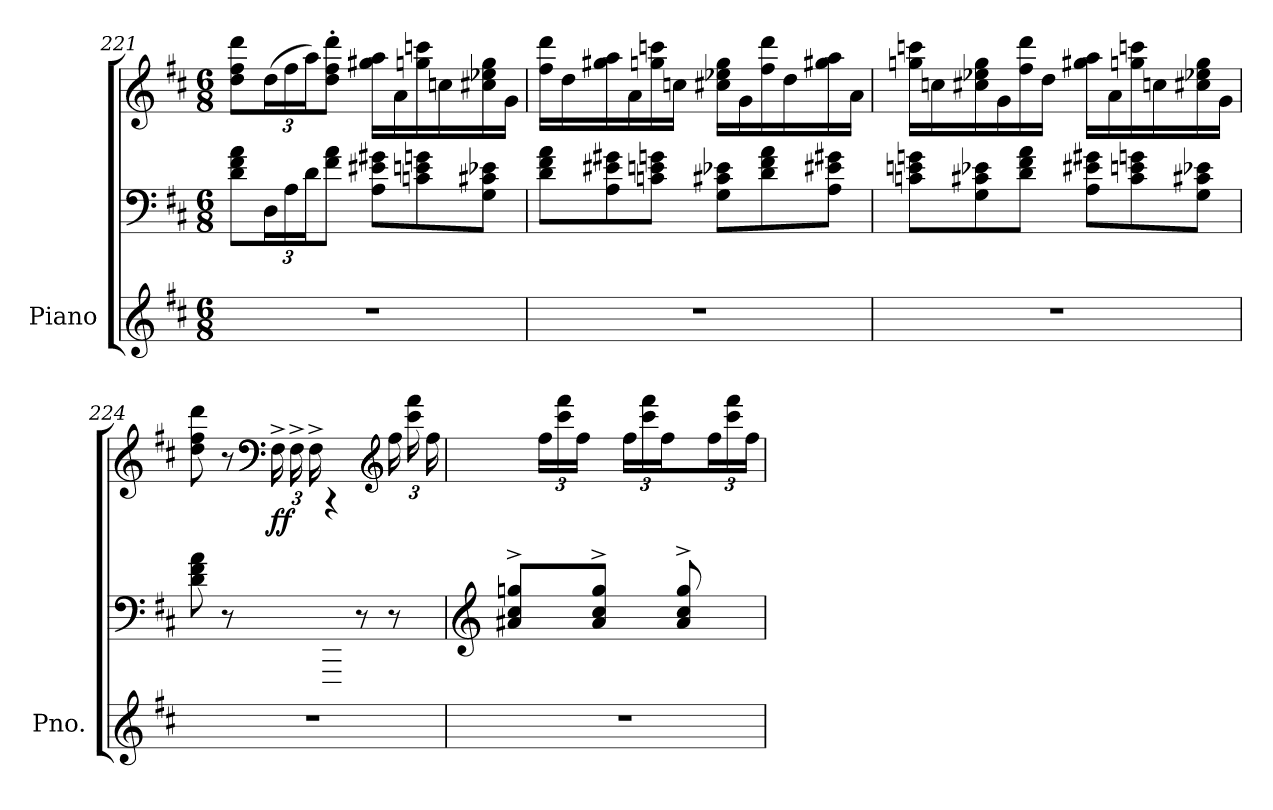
**kern	**kern	**kern	**dynam
*part1	*part1	*part1	*part1
*staff3	*staff2	*staff1	*staff1/2/3
*I"Piano	*	*	*
*I'Pno.	*	*	*
!!LO:LB:g=z
*clefG2	*clefF4	*clefG2	*
*k[f#c#]	*k[f#c#]	*k[f#c#]	*
*M6/8	*M6/8	*M6/8	*
=221	=221	=221	=221
2.r	8d\ 8f#\ 8a\L	8dd\ 8ff#\ 8ddd\L	.
*	*Xbrackettup	*Xbrackettup	*
.	24D\L	(24dd\L	.
.	24A\	24ff#\	.
.	24d\J	24aa\J)	.
.	8f#\ 8a\J	8dd\' 8ff#\' 8ddd\'J	.
.	8A\ 8e#X\ 8g#X\L	16gg#X\ 16aa\LL	.
.	.	16a\	.
.	8cn\ 8en\ 8gn\	16ggn\ 16cccn\	.
.	.	16ccn\	.
.	8G\ 8c#X\ 8e-X\J	16cc#X\ 16ee-X\ 16gg\	.
.	.	16g\JJ	.
=222	=222	=222	=222
2.r	8d\ 8f#\ 8a\L	16ff#\ 16ddd\LL	.
.	.	16dd\	.
.	8A\ 8e#X\ 8g#X\	16gg#X\ 16aa\	.
.	.	16a\	.
.	8cn\ 8en\ 8gn\J	16ggn\ 16cccn\	.
.	.	16ccn\JJ	.
.	8G\ 8c#X\ 8e-X\L	16cc#X\ 16ee-X\ 16gg\LL	.
.	.	16g\	.
.	8d\ 8f#\ 8a\	16ff#\ 16ddd\	.
.	.	16dd\	.
.	8A\ 8e#X\ 8g#X\J	16gg#X\ 16aa\	.
.	.	16a\JJ	.
!!LO:LB:g=z
=223	=223	=223	=223
2.r	8cn\ 8en\ 8gn\L	16ggn\ 16cccn\LL	.
.	.	16ccn\	.
.	8G\ 8c#X\ 8e-X\	16cc#X\ 16ee-X\ 16gg\	.
.	.	16g\	.
.	8d\ 8f#\ 8a\J	16ff#\ 16ddd\	.
.	.	16dd\JJ	.
.	8A\ 8e#X\ 8g#X\L	16gg#X\ 16aa\LL	.
.	.	16a\	.
.	8c#\ 8en\ 8gn\	16ggn\ 16cccn\	.
.	.	16ccn\	.
.	8G\ 8c#X\ 8e-X\J	16cc#X\ 16ee-X\ 16gg\	.
.	.	16g\JJ	.
=224	=224	=224	=224
*	*^	*^	*
2.r	4.ryy	8d\ 8f#\ 8a\	8dd\ 8ff#\ 8ddd\	4ryy	.
.	.	8r	8r	.	.
*	*	*	*clefF4	*	*
!	!	!	!	!	!LO:DY:b
.	.	8ryy	24F#^\LL	8ryy	ff
.	.	.	24F#^\	.	.
.	.	.	24F#^\J	.	.
.	8FFF#^/J	8ryy	8ryy	4rCC	.
.	4ryy	8r	8rGGyy	.	.
*	*	*	*clefG2	*	*
.	.	8r	24ff#\LL	8ryy	.
.	.	.	24ccc#\ 24fff#\	.	.
.	.	.	24ff#\JJ	.	.
*	*	*	*v	*v	*
=225	=225	=225	=225	=225
*	*clefG2	*	*	*
2.r	8a#X/^ 8cc#/^ 8ggni/^L	2.ryy	8ryy	.
.	8ryy	.	24ff#\L	.
.	.	.	24ccc#\ 24fff#\	.
.	.	.	24ff#\J	.
.	8a#/^ 8cc#/^ 8gg/^J	.	8ryy	.
.	8ryy	.	24ff#\LL	.
.	.	.	24ccc#\ 24fff#\	.
.	.	.	24ff#\J	.
.	8a#/^ 8cc#/^ 8gg/^	.	8ryy	.
.	8ryy	.	24ff#\L	.
.	.	.	24ccc#\ 24fff#\	.
.	.	.	24ff#\JJ	.
*	*v	*v	*	*
=	=	=	=
*-	*-	*-	*-
